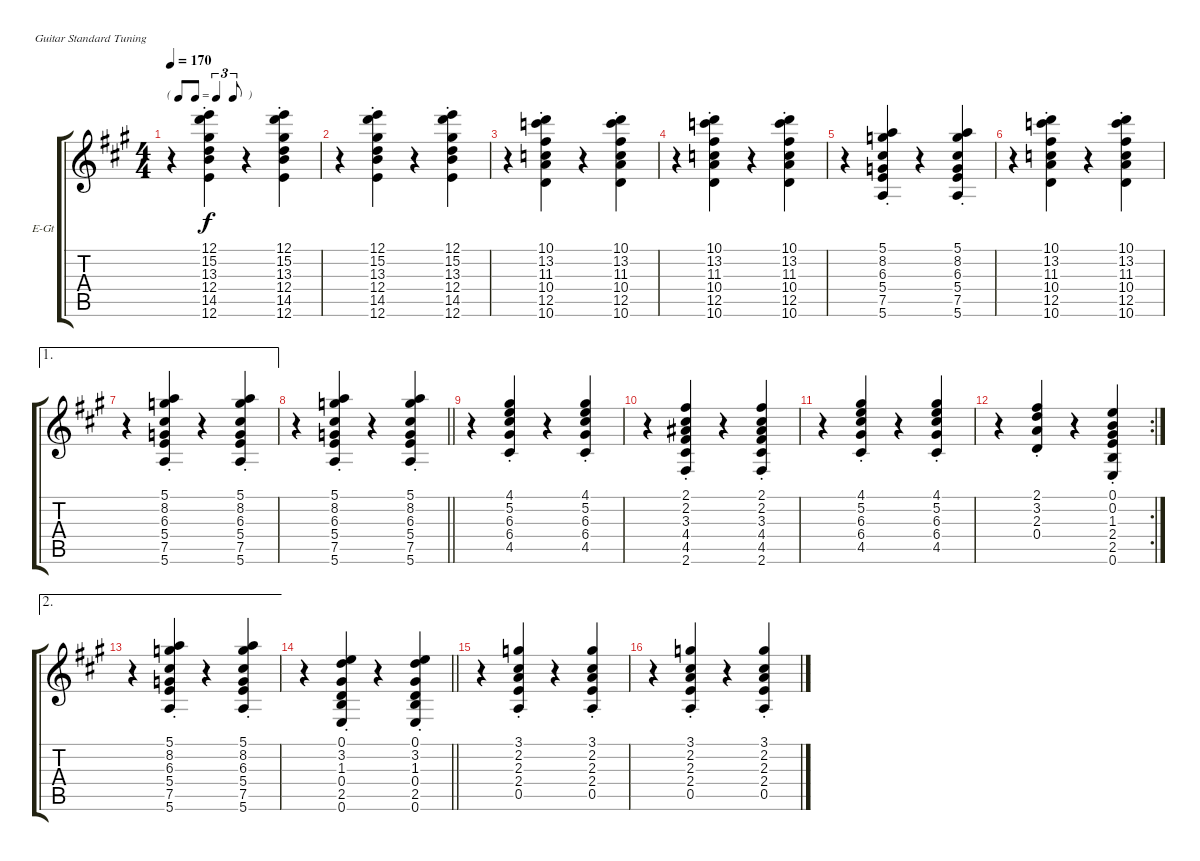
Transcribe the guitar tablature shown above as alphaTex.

\bracketExtendMode groupsimilarinstruments
\firstSystemTrackNameOrientation horizontal
\otherSystemsTrackNameOrientation horizontal
\track ("Lennon" "E-Gt") {instrument electricguitarjazz}
\staff {score tabs}
\tuning (E4 B3 G3 D3 A2 E2)
\ts (4 4)
\tf triplet8th
\tempo 170
\clef g2
\ks a
r.4{dy f} (12.1{st} 15.2{st} 13.3{st} 12.4{st} 14.5{st} 12.6{st}).4 r.4 (12.1{st} 15.2{st} 13.3{st} 12.4{st} 14.5{st} 12.6{st}).4 |
r.4 (12.1{st} 15.2{st} 13.3{st} 12.4{st} 14.5{st} 12.6{st}).4 r.4 (12.1{st} 15.2{st} 13.3{st} 12.4{st} 14.5{st} 12.6{st}).4 |
r.4 (10.1{st} 13.2{st} 11.3{st} 10.4{st} 12.5{st} 10.6{st}).4 r.4 (10.1{st} 13.2{st} 11.3{st} 10.4{st} 12.5{st} 10.6{st}).4 |
r.4 (10.1{st} 13.2{st} 11.3{st} 10.4{st} 12.5{st} 10.6{st}).4 r.4 (10.1{st} 13.2{st} 11.3{st} 10.4{st} 12.5{st} 10.6{st}).4 |
r.4 (5.1{st} 8.2{st} 6.3{st} 5.4{st} 7.5{st} 5.6{st}).4 r.4 (5.1{st} 8.2{st} 6.3{st} 5.4{st} 7.5{st} 5.6{st}).4 |
r.4 (10.1{st} 13.2{st} 11.3{st} 10.4{st} 12.5{st} 10.6{st}).4 r.4 (10.1{st} 13.2{st} 11.3{st} 10.4{st} 12.5{st} 10.6{st}).4 |
\ae 1
r.4 (5.1{st} 8.2{st} 6.3{st} 5.4{st} 7.5{st} 5.6{st}).4 r.4 (5.1{st} 8.2{st} 6.3{st} 5.4{st} 7.5{st} 5.6{st}).4 |
\barLineRight lightlight
r.4 (5.1{st} 8.2{st} 6.3{st} 5.4{st} 7.5{st} 5.6{st}).4 r.4 (5.1{st} 8.2{st} 6.3{st} 5.4{st} 7.5{st} 5.6{st}).4 |
r.4 (4.1{st} 5.2{st} 6.3{st} 6.4{st} 4.5{st}).4 r.4 (4.1{st} 5.2{st} 6.3{st} 6.4{st} 4.5{st}).4 |
r.4 (2.1{st} 2.2{st} 3.3{st} 4.4{st} 4.5{st} 2.6{st}).4 r.4 (2.1{st} 2.2{st} 3.3{st} 4.4{st} 4.5{st} 2.6{st}).4 |
r.4 (4.1{st} 5.2{st} 6.3{st} 6.4{st} 4.5{st}).4 r.4 (4.1{st} 5.2{st} 6.3{st} 6.4{st} 4.5{st}).4 |
\rc 2
r.4 (2.1{st} 3.2{st} 2.3{st} 0.4{st}).4 r.4 (0.1{st} 0.2{st} 1.3{st} 2.4{st} 2.5{st} 0.6{st}).4 |
\ae 2
r.4 (5.1{st} 8.2{st} 6.3{st} 5.4{st} 7.5{st} 5.6{st}).4 r.4 (5.1{st} 8.2{st} 6.3{st} 5.4{st} 7.5{st} 5.6{st}).4 |
\barLineRight lightlight
r.4 (0.1{st} 3.2{st} 1.3{st} 0.4{st} 2.5{st} 0.6{st}).4 r.4 (0.1{st} 3.2{st} 1.3{st} 0.4{st} 2.5{st} 0.6{st}).4 |
r.4 (3.1{st} 2.2{st} 2.3{st} 2.4{st} 0.5{st}).4 r.4 (3.1{st} 2.2{st} 2.3{st} 2.4{st} 0.5{st}).4 |
r.4 (3.1{st} 2.2{st} 2.3{st} 2.4{st} 0.5{st}).4 r.4 (3.1{st} 2.2{st} 2.3{st} 2.4{st} 0.5{st}).4
